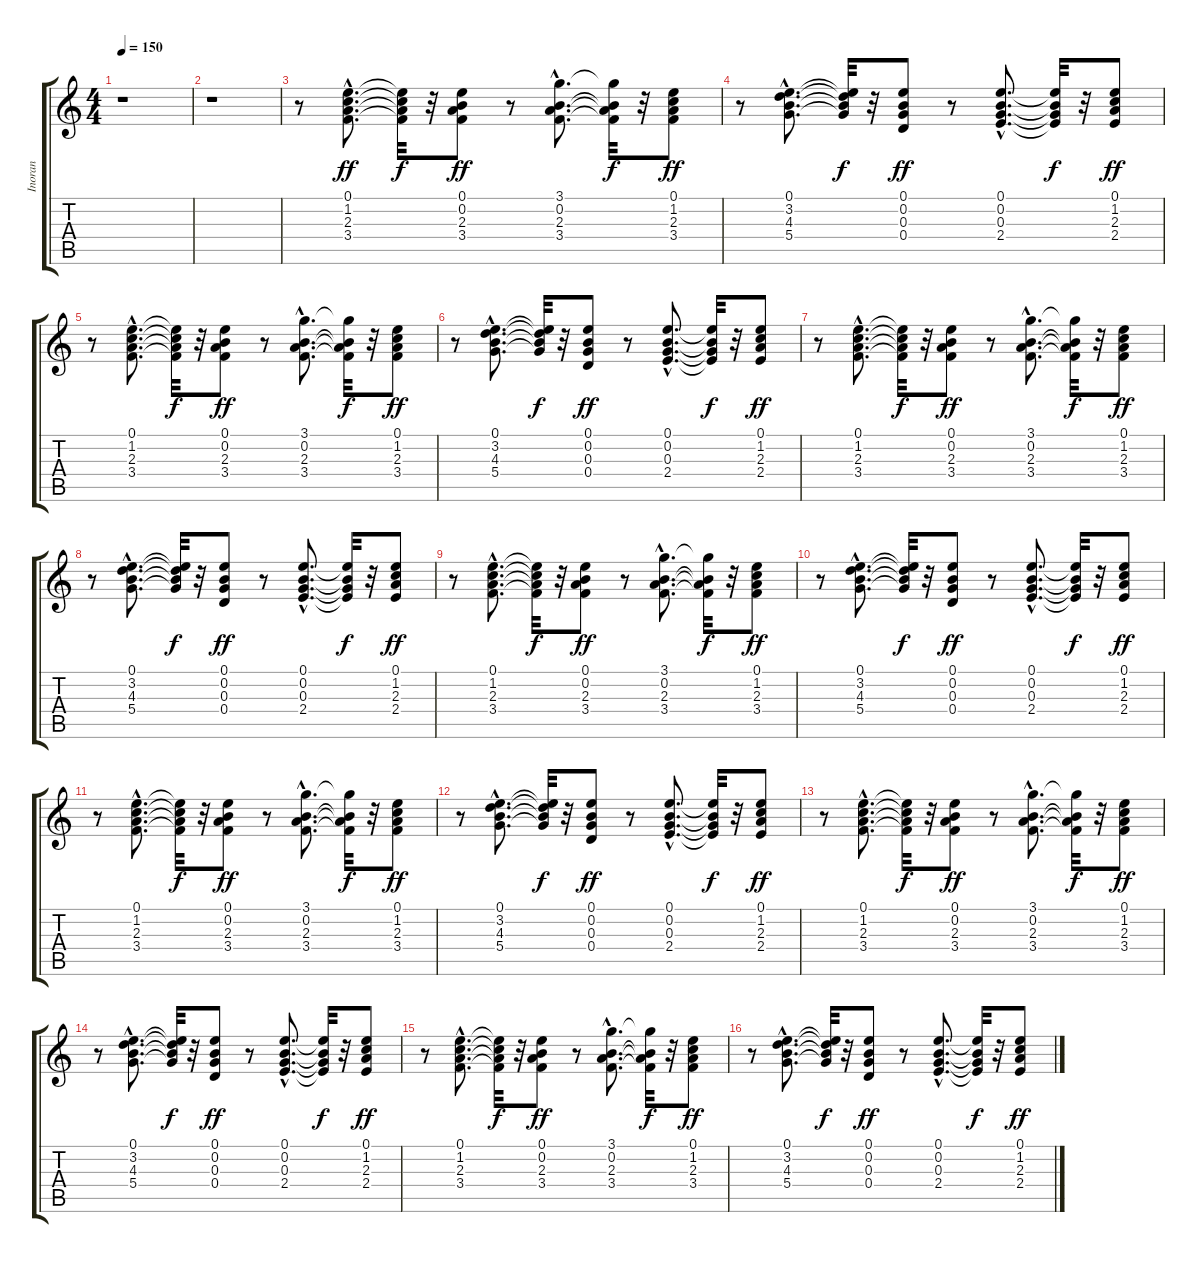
\track ("Inoran" "Inoran") {instrument distortionguitar}
\staff {score tabs}
\tuning (E4 B3 G3 D3 A2 E2) {hide}
\ts (4 4)
\tempo 150
\clef g2
\ks c
r.1{dy ff instrument distortionguitar} |
r.1 |
r.8 (0.1{hac} 1.2{hac} 2.3{hac} 3.4{hac}).8{d} (0.1{t} 1.2{t} 2.3{t} 3.4{t}).32{dy f} r.32 (0.1 0.2 2.3 3.4).8{dy ff} r.8 (3.1{hac} 0.2{hac} 2.3{hac} 3.4{hac}).8{d} (3.1{t} 0.2{t} 2.3{t} 3.4{t}).32{dy f} r.32 (0.1 1.2 2.3 3.4).8{dy ff} |
r.8 (0.1{hac} 3.2{hac} 4.3{hac} 5.4{hac}).8{d} (0.1{t} 3.2{t} 4.3{t} 5.4{t}).32{dy f} r.32 (0.1 0.2 0.3 0.4).8{dy ff} r.8 (0.1{hac} 0.2{hac} 0.3{hac} 2.4{hac}).8{d} (0.1{t} 0.2{t} 0.3{t} 2.4{t}).32{dy f} r.32 (0.1 1.2 2.3 2.4).8{dy ff} |
r.8 (0.1{hac} 1.2{hac} 2.3{hac} 3.4{hac}).8{d} (0.1{t} 1.2{t} 2.3{t} 3.4{t}).32{dy f} r.32 (0.1 0.2 2.3 3.4).8{dy ff} r.8 (3.1{hac} 0.2{hac} 2.3{hac} 3.4{hac}).8{d} (3.1{t} 0.2{t} 2.3{t} 3.4{t}).32{dy f} r.32 (0.1 1.2 2.3 3.4).8{dy ff} |
r.8 (0.1{hac} 3.2{hac} 4.3{hac} 5.4{hac}).8{d} (0.1{t} 3.2{t} 4.3{t} 5.4{t}).32{dy f} r.32 (0.1 0.2 0.3 0.4).8{dy ff} r.8 (0.1{hac} 0.2{hac} 0.3{hac} 2.4{hac}).8{d} (0.1{t} 0.2{t} 0.3{t} 2.4{t}).32{dy f} r.32 (0.1 1.2 2.3 2.4).8{dy ff} |
r.8 (0.1{hac} 1.2{hac} 2.3{hac} 3.4{hac}).8{d} (0.1{t} 1.2{t} 2.3{t} 3.4{t}).32{dy f} r.32 (0.1 0.2 2.3 3.4).8{dy ff} r.8 (3.1{hac} 0.2{hac} 2.3{hac} 3.4{hac}).8{d} (3.1{t} 0.2{t} 2.3{t} 3.4{t}).32{dy f} r.32 (0.1 1.2 2.3 3.4).8{dy ff} |
r.8 (0.1{hac} 3.2{hac} 4.3{hac} 5.4{hac}).8{d} (0.1{t} 3.2{t} 4.3{t} 5.4{t}).32{dy f} r.32 (0.1 0.2 0.3 0.4).8{dy ff} r.8 (0.1{hac} 0.2{hac} 0.3{hac} 2.4{hac}).8{d} (0.1{t} 0.2{t} 0.3{t} 2.4{t}).32{dy f} r.32 (0.1 1.2 2.3 2.4).8{dy ff} |
r.8 (0.1{hac} 1.2{hac} 2.3{hac} 3.4{hac}).8{d} (0.1{t} 1.2{t} 2.3{t} 3.4{t}).32{dy f} r.32 (0.1 0.2 2.3 3.4).8{dy ff} r.8 (3.1{hac} 0.2{hac} 2.3{hac} 3.4{hac}).8{d} (3.1{t} 0.2{t} 2.3{t} 3.4{t}).32{dy f} r.32 (0.1 1.2 2.3 3.4).8{dy ff} |
r.8 (0.1{hac} 3.2{hac} 4.3{hac} 5.4{hac}).8{d} (0.1{t} 3.2{t} 4.3{t} 5.4{t}).32{dy f} r.32 (0.1 0.2 0.3 0.4).8{dy ff} r.8 (0.1{hac} 0.2{hac} 0.3{hac} 2.4{hac}).8{d} (0.1{t} 0.2{t} 0.3{t} 2.4{t}).32{dy f} r.32 (0.1 1.2 2.3 2.4).8{dy ff} |
r.8 (0.1{hac} 1.2{hac} 2.3{hac} 3.4{hac}).8{d} (0.1{t} 1.2{t} 2.3{t} 3.4{t}).32{dy f} r.32 (0.1 0.2 2.3 3.4).8{dy ff} r.8 (3.1{hac} 0.2{hac} 2.3{hac} 3.4{hac}).8{d} (3.1{t} 0.2{t} 2.3{t} 3.4{t}).32{dy f} r.32 (0.1 1.2 2.3 3.4).8{dy ff} |
r.8 (0.1{hac} 3.2{hac} 4.3{hac} 5.4{hac}).8{d} (0.1{t} 3.2{t} 4.3{t} 5.4{t}).32{dy f} r.32 (0.1 0.2 0.3 0.4).8{dy ff} r.8 (0.1{hac} 0.2{hac} 0.3{hac} 2.4{hac}).8{d} (0.1{t} 0.2{t} 0.3{t} 2.4{t}).32{dy f} r.32 (0.1 1.2 2.3 2.4).8{dy ff} |
r.8 (0.1{hac} 1.2{hac} 2.3{hac} 3.4{hac}).8{d} (0.1{t} 1.2{t} 2.3{t} 3.4{t}).32{dy f} r.32 (0.1 0.2 2.3 3.4).8{dy ff} r.8 (3.1{hac} 0.2{hac} 2.3{hac} 3.4{hac}).8{d} (3.1{t} 0.2{t} 2.3{t} 3.4{t}).32{dy f} r.32 (0.1 1.2 2.3 3.4).8{dy ff} |
r.8 (0.1{hac} 3.2{hac} 4.3{hac} 5.4{hac}).8{d} (0.1{t} 3.2{t} 4.3{t} 5.4{t}).32{dy f} r.32 (0.1 0.2 0.3 0.4).8{dy ff} r.8 (0.1{hac} 0.2{hac} 0.3{hac} 2.4{hac}).8{d} (0.1{t} 0.2{t} 0.3{t} 2.4{t}).32{dy f} r.32 (0.1 1.2 2.3 2.4).8{dy ff} |
r.8 (0.1{hac} 1.2{hac} 2.3{hac} 3.4{hac}).8{d} (0.1{t} 1.2{t} 2.3{t} 3.4{t}).32{dy f} r.32 (0.1 0.2 2.3 3.4).8{dy ff} r.8 (3.1{hac} 0.2{hac} 2.3{hac} 3.4{hac}).8{d} (3.1{t} 0.2{t} 2.3{t} 3.4{t}).32{dy f} r.32 (0.1 1.2 2.3 3.4).8{dy ff} |
r.8 (0.1{hac} 3.2{hac} 4.3{hac} 5.4{hac}).8{d} (0.1{t} 3.2{t} 4.3{t} 5.4{t}).32{dy f} r.32 (0.1 0.2 0.3 0.4).8{dy ff} r.8 (0.1{hac} 0.2{hac} 0.3{hac} 2.4{hac}).8{d} (0.1{t} 0.2{t} 0.3{t} 2.4{t}).32{dy f} r.32 (0.1 1.2 2.3 2.4).8{dy ff}
